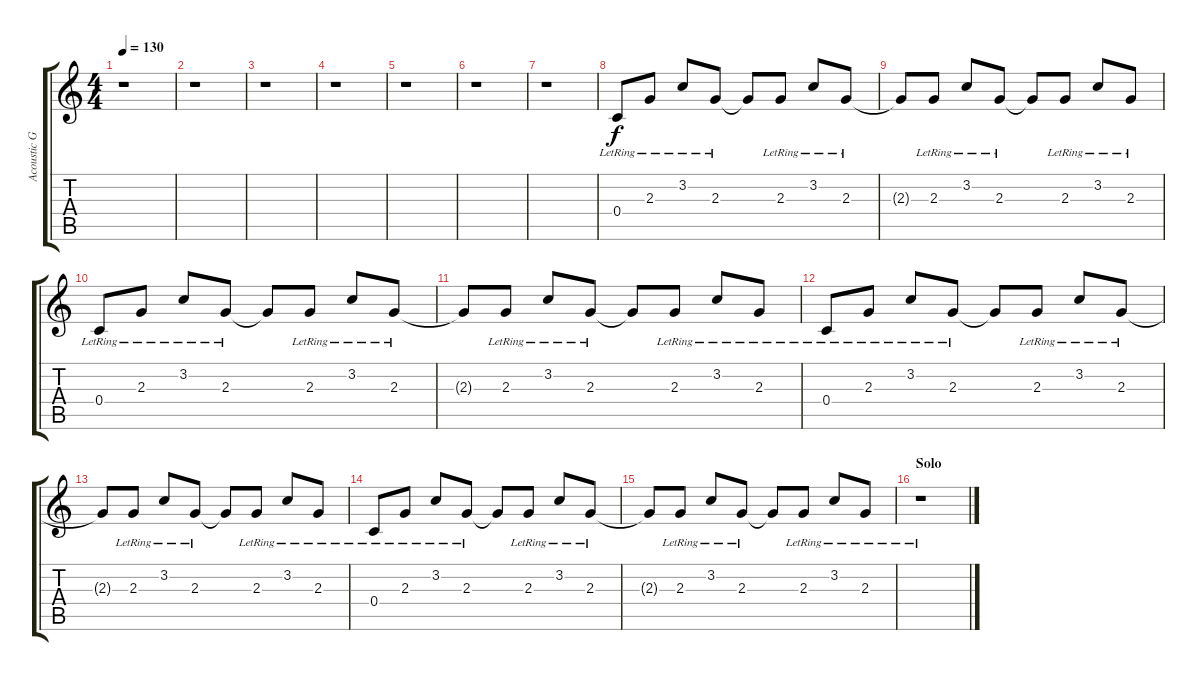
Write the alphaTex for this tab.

\track ("Acoustic Guitar" "Acoustic G") {instrument acousticguitarsteel}
\staff {score tabs}
\tuning (D4 A3 F3 C3 G2 D2) {hide}
\ts (4 4)
\tempo 130
\clef g2
\ks c
r.1{dy f} |
r.1 |
r.1 |
r.1 |
r.1 |
r.1 |
r.1 |
0.4{lr}.8 2.3{lr}.8 3.2{lr}.8 2.3{lr}.8 2.3{t}.8 2.3{lr}.8 3.2{lr}.8 2.3{lr}.8 |
2.3{t}.8 2.3{lr}.8 3.2{lr}.8 2.3{lr}.8 2.3{t}.8 2.3{lr}.8 3.2{lr}.8 2.3{lr}.8 |
0.4{lr}.8 2.3{lr}.8 3.2{lr}.8 2.3{lr}.8 2.3{t}.8 2.3{lr}.8 3.2{lr}.8 2.3{lr}.8 |
2.3{t}.8 2.3{lr}.8 3.2{lr}.8 2.3{lr}.8 2.3{t}.8 2.3{lr}.8 3.2{lr}.8 2.3{lr}.8 |
0.4{lr}.8 2.3{lr}.8 3.2{lr}.8 2.3{lr}.8 2.3{t}.8 2.3{lr}.8 3.2{lr}.8 2.3{lr}.8 |
2.3{t}.8 2.3{lr}.8 3.2{lr}.8 2.3{lr}.8 2.3{t}.8 2.3{lr}.8 3.2{lr}.8 2.3{lr}.8 |
0.4{lr}.8 2.3{lr}.8 3.2{lr}.8 2.3{lr}.8 2.3{t}.8 2.3{lr}.8 3.2{lr}.8 2.3{lr}.8 |
2.3{t}.8 2.3{lr}.8 3.2{lr}.8 2.3{lr}.8 2.3{t}.8 2.3{lr}.8 3.2{lr}.8 2.3{lr}.8 |
\section ("" "Solo")
r.1
